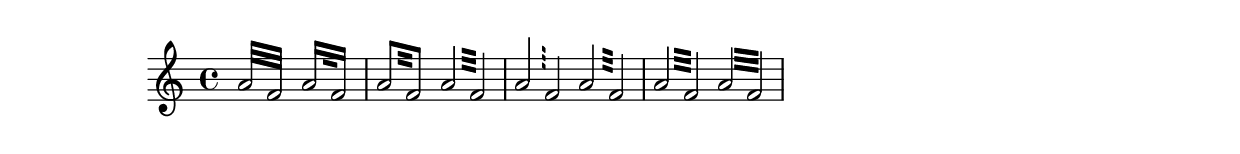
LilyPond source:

%% DO NOT EDIT this file manually; it is automatically
%% generated from LSR http://lsr.dsi.unimi.it
%% Make any changes in LSR itself, or in Documentation/snippets/new/ ,
%% and then run scripts/auxiliar/makelsr.py
%%
%% This file is in the public domain.
\version "2.17.6"

\header {
  lsrtags = "repeats, rhythms"

  texidoc = "
If a tremolo's total duration is less than a quarter-note, or exactly a
half-note, or between a half-note and a whole-note, it is normally
typeset with all beams touching the stems.  Certain engraving styles
typeset some of these beams as centered floating beams that do not
touch the stems.  The number of floating beams in this type of tremolo
is controlled with the @code{'gap-count } property of the @code{Beam}
object, and the size of the gaps between beams and stems is set with
the @code{'gap} property.



"
  doctitle = "Engraving tremolos with floating beams"
} % begin verbatim


\relative c'' {
  \repeat tremolo 8 { a32 f }
  \override Beam.gap-count = #1
  \repeat tremolo 8 { a32 f }
  \override Beam.gap-count = #2
  \repeat tremolo 8 { a32 f }
  \override Beam.gap-count = #3
  \repeat tremolo 8 { a32 f }

  \override Beam.gap-count = #3
  \override Beam.gap = #1.33
  \repeat tremolo 8 { a32 f }
  \override Beam.gap = #1
  \repeat tremolo 8 { a32 f }
  \override Beam.gap = #0.67
  \repeat tremolo 8 { a32 f }
  \override Beam.gap = #0.33
  \repeat tremolo 8 { a32 f }
}
